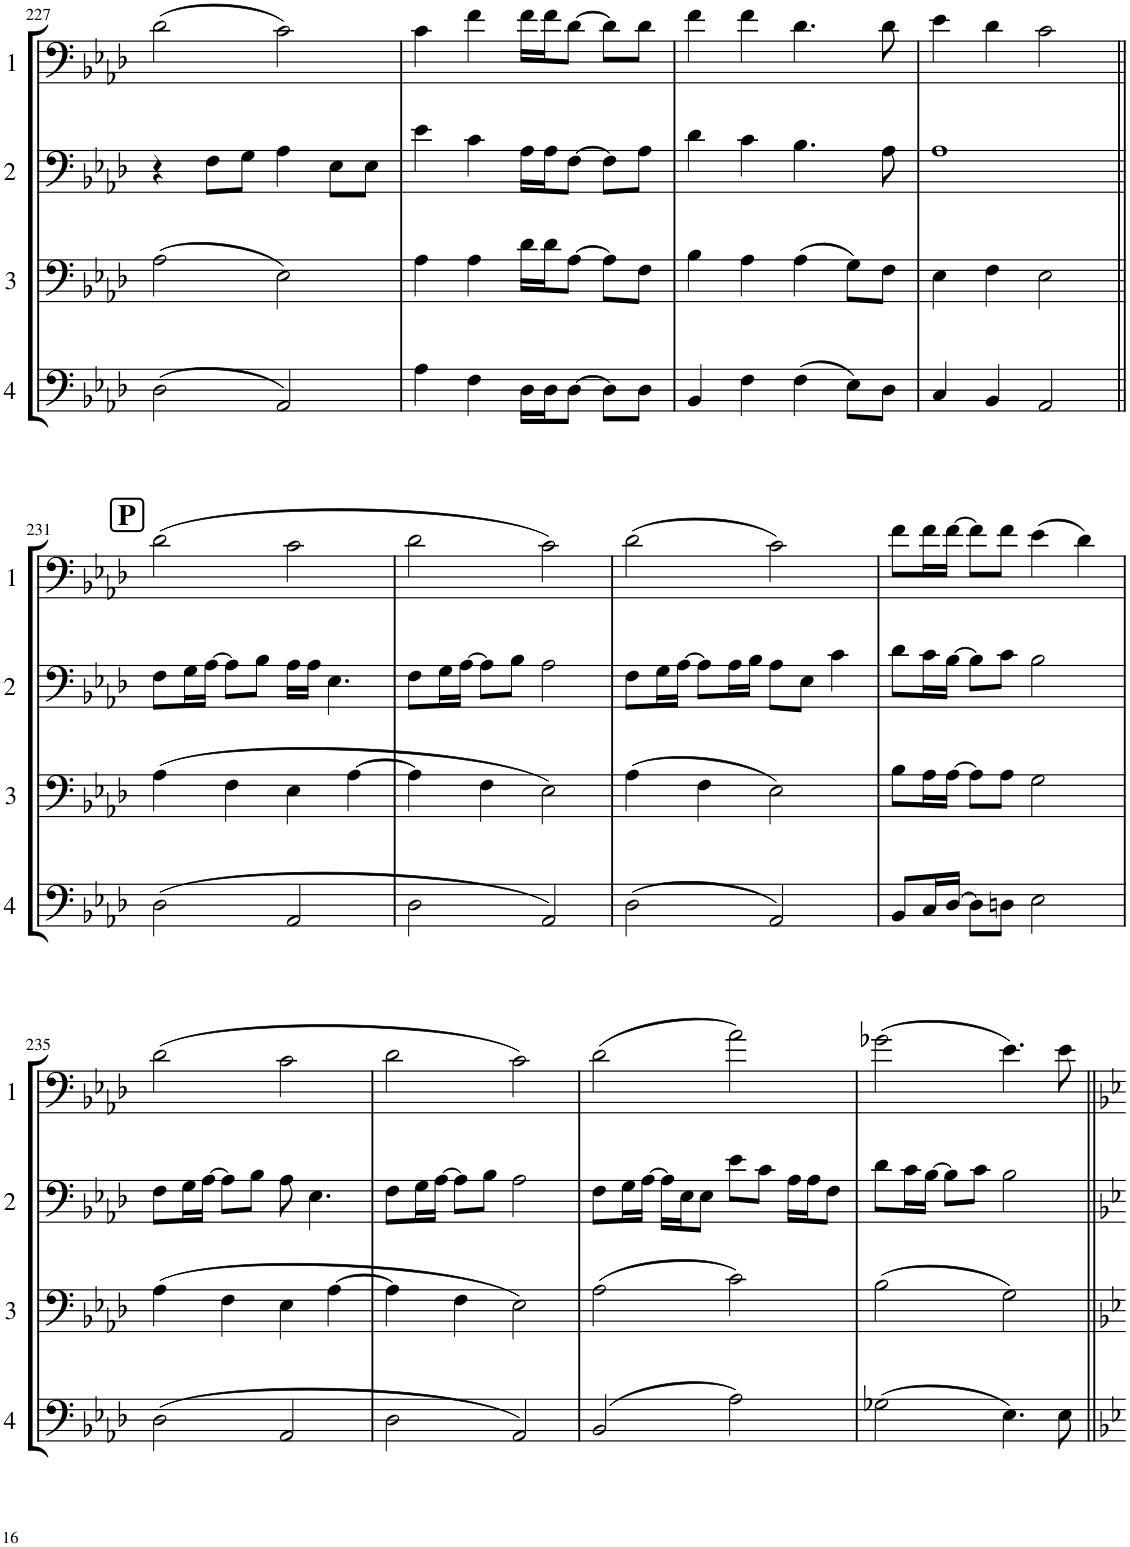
**kern	**kern	**kern	**kern
*part4	*part3	*part2	*part1
*staff4	*staff3	*staff2	*staff1
*I"Euphonium 4	*I"Euphonium 3	*I"Euphonium 2	*I"Euphonium 1
!!LO:PB:g=z
*clefF4	*clefF4	*clefF4	*clefF4
*k[b-e-a-d-]	*k[b-e-a-d-]	*k[b-e-a-d-]	*k[b-e-a-d-]
*M4/4	*M4/4	*M4/4	*M4/4
=227	=227	=227	=227
(2D-\	(2A-\	4r	(2d-\
.	.	8F\L	.
.	.	8G\J	.
2AA-/)	2E-\)	4A-\	2c\)
.	.	8E-\L	.
.	.	8E-\J	.
=228	=228	=228	=228
4A-\	4A-\	4e-\	4c\
4F\	4A-\	4c\	4f\
16D-\LL	16d-\LL	16A-\LL	16f\LL
16D-\J	16d-\J	16A-\J	16f\J
[8D-\J	[8A-\J	[8F\J	[8d-\J
8D-\L]	8A-\L]	8F\L]	8d-\L]
8D-\J	8F\J	8A-\J	8d-\J
=229	=229	=229	=229
4BB-/	4B-\	4d-\	4f\
4F\	4A-\	4c\	4f\
(4F\	(4A-\	4.B-\	4.d-\
8E-\L)	8G\L)	.	.
8D-\J	8F\J	8A-\	8d-\
=230	=230	=230	=230
4C/	4E-\	1A-	4e-\
4BB-/	4F\	.	4d-\
2AA-/	2E-\	.	2c\
!!LO:LB:g=z
!!LO:REH:place=s1:a:B:cj:fs=14:t=P
=231||	=231||	=231||	=231||
(2D-\	(4A-\	8F\L	(2d-\
.	.	16G\L	.
.	.	[16A-\JJ	.
.	4F\	8A-\L]	.
.	.	8B-\J	.
2AA-/	4E-\	16A-\LL	2c\
.	.	16A-\JJ	.
.	.	4.E-\	.
.	[4A-\	.	.
=232	=232	=232	=232
2D-\	4A-\]	8F\L	2d-\
.	.	16G\L	.
.	.	[16A-\JJ	.
.	4F\	8A-\L]	.
.	.	8B-\J	.
2AA-/)	2E-\)	2A-\	2c\)
=233	=233	=233	=233
(2D-\	(4A-\	8F\L	(2d-\
.	.	16G\L	.
.	.	[16A-\JJ	.
.	4F\	8A-\L]	.
.	.	16A-\L	.
.	.	16B-\JJ	.
2AA-/)	2E-\)	8A-\L	2c\)
.	.	8E-\J	.
.	.	4c\	.
=234	=234	=234	=234
8BB-/L	8B-\L	8d-\L	8f\L
16C/L	16A-\L	16c\L	16f\L
[16D-/JJ	[16A-\JJ	[16B-\JJ	[16f\JJ
8D-\L]	8A-\L]	8B-\L]	8f\L]
8Dn\J	8A-\J	8c\J	8f\J
2E-\	2G\	2B-\	(4e-\
.	.	.	4d-\)
!!LO:LB:g=z
=235	=235	=235	=235
(2D-\	(4A-\	8F\L	(2d-\
.	.	16G\L	.
.	.	[16A-\JJ	.
.	4F\	8A-\L]	.
.	.	8B-\J	.
2AA-/	4E-\	8A-\	2c\
.	.	4.E-\	.
.	[4A-\	.	.
=236	=236	=236	=236
2D-\	4A-\]	8F\L	2d-\
.	.	16G\L	.
.	.	[16A-\JJ	.
.	4F\	8A-\L]	.
.	.	8B-\J	.
2AA-/)	2E-\)	2A-\	2c\)
=237	=237	=237	=237
(2BB-/	(2A-\	8F\L	(2d-\
.	.	16G\L	.
.	.	[16A-\JJ	.
.	.	16A-\LL]	.
.	.	16E-\J	.
.	.	8E-\J	.
2A-\)	2c\)	8e-\L	2a-\)
.	.	8c\J	.
.	.	16A-\LL	.
.	.	16A-\J	.
.	.	8F\J	.
=238	=238	=238	=238
(2G-X\	(2B-\	8d-\L	(2g-X\
.	.	16c\L	.
.	.	[16B-\JJ	.
.	.	8B-\L]	.
.	.	8c\J	.
4.E-\)	2G\)	2B-\	4.e-\)
8E-\	.	.	8e-\
=||	=||	=||	=||
*-	*-	*-	*-
